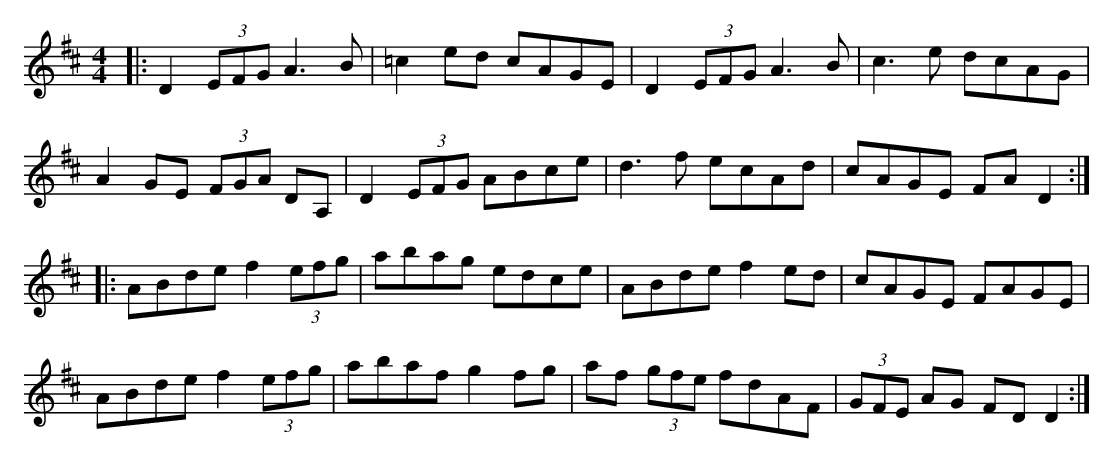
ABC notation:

X:1
M:4/4
K:D
|:D2 (3EFG A3B|=c2ed cAGE|D2 (3EFG A3B|c3e dcAG|
A2GE (3FGA DA,|D2 (3EFG ABce|d3f ecAd|cAGE FAD2:|
|:ABde f2(3efg|abag edce|ABde f2 ed|cAGE FAGE|
ABde f2(3efg|abaf g2fg|af (3gfe fdAF|(3GFE AG FDD2:|
